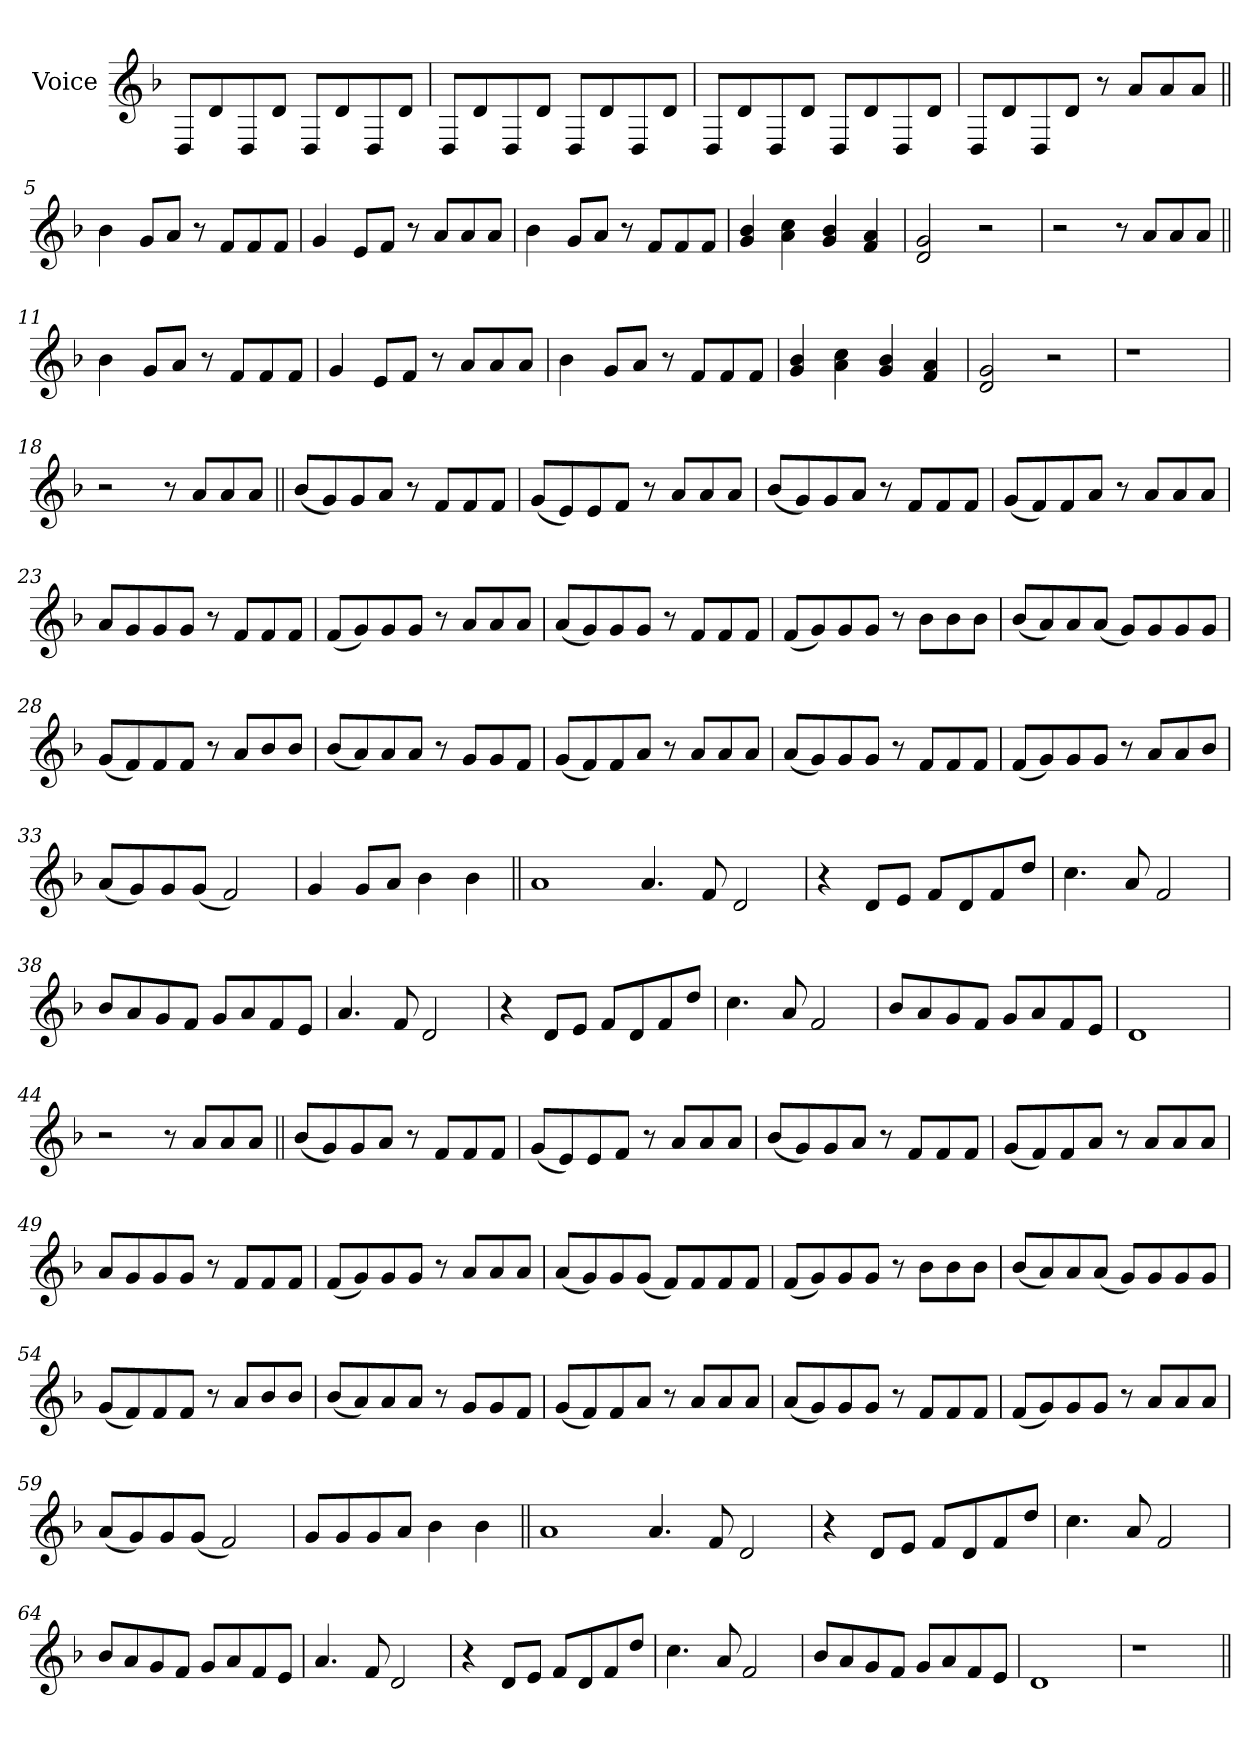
**kern
*part1
*staff1
*I"Voice
*I'Vc.
*clefG2
*k[b-]
=1
8D!L
8d!
8D!
8d!J
8D!L
8d!
8D!
8d!J
=2
8D!L
8d!
8D!
8d!J
8D!L
8d!
8D!
8d!J
=3
8D!L
8d!
8D!
8d!J
8D!L
8d!
8D!
8d!J
=4
8D!L
8d!
8D!
8d!J
8r
8aL
8a
8aJ
=5||
4b-
8gL
8aJ
8r
8fL
8f
8fJ
=6
4g
8eL
8fJ
8r
8aL
8a
8aJ
=7
4b-
8gL
8aJ
8r
8fL
8f
8fJ
=8
4g 4b-
4a 4cc
4g 4b-
4f 4a
=9
2d 2g
2r
=10
2r
8r
8aL
8a
8aJ
=11||
4b-
8gL
8aJ
8r
8fL
8f
8fJ
=12
4g
8eL
8fJ
8r
8aL
8a
8aJ
=13
4b-
8gL
8aJ
8r
8fL
8f
8fJ
=14
4g 4b-
4a 4cc
4g 4b-
4f 4a
=15
2d 2g
2r
=16
1r
=17
1r
=18
2r
8r
8aL
8a
8aJ
=19||
(<8b-L
8g)
8g
8aJ
8r
8fL
8f
8fJ
=20
(<8gL
8e)
8e
8fJ
8r
8aL
8a
8aJ
=21
(<8b-L
8g)
8g
8aJ
8r
8fL
8f
8fJ
=22
(<8gL
8f)
8f
8aJ
8r
8aL
8a
8aJ
=23
8aL
8g
8g
8gJ
8r
8fL
8f
8fJ
=24
(<8fL
8g)
8g
8gJ
8r
8aL
8a
8aJ
=25
(<8aL
8g)
8g
8gJ
8r
8fL
8f
8fJ
=26
(<8fL
8g)
8g
8gJ
8r
8b-L
8b-
8b-J
=27
(<8b-L
8a)
8a
(<8aJ
8gL)
8g
8g
8gJ
=28
(<8gL
8f)
8f
8fJ
8r
8aL
8b-
8b-J
=29
(<8b-L
8a)
8a
8aJ
8r
8gL
8g
8fJ
=30
(<8gL
8f)
8f
8aJ
8r
8aL
8a
8aJ
=31
(<8aL
8g)
8g
8gJ
8r
8fL
8f
8fJ
=32
(<8fL
8g)
8g
8gJ
8r
8aL
8a
8b-J
=33
(<8aL
8g)
8g
(<8gJ
2f)
=34
4g
8gL
8aJ
4b-
4b-
=35||
1a
4.a!
8f!
2d!
=36
4r
8d!L
8e!J
8f!L
8d!
8f!
8dd!J
=37
4.cc!
8a!
2f!
=38
8b-!L
8a!
8g!
8f!J
8g!L
8a!
8f!
8e!J
=39
4.a!
8f!
2d!
=40
4r
8d!L
8e!J
8f!L
8d!
8f!
8dd!J
=41
4.cc!
8a!
2f!
=42
8b-!L
8a!
8g!
8f!J
8g!L
8a!
8f!
8e!J
=43
1d!
=44
2r
8r
8aL
8a
8aJ
=45||
(<8b-L
8g)
8g
8aJ
8r
8fL
8f
8fJ
=46
(<8gL
8e)
8e
8fJ
8r
8aL
8a
8aJ
=47
(<8b-L
8g)
8g
8aJ
8r
8fL
8f
8fJ
=48
(<8gL
8f)
8f
8aJ
8r
8aL
8a
8aJ
=49
8aL
8g
8g
8gJ
8r
8fL
8f
8fJ
=50
(<8fL
8g)
8g
8gJ
8r
8aL
8a
8aJ
=51
(<8aL
8g)
8g
(<8gJ
8fL)
8f
8f
8fJ
=52
(<8fL
8g)
8g
8gJ
8r
8b-L
8b-
8b-J
=53
(<8b-L
8a)
8a
(<8aJ
8gL)
8g
8g
8gJ
=54
(<8gL
8f)
8f
8fJ
8r
8aL
8b-
8b-J
=55
(<8b-L
8a)
8a
8aJ
8r
8gL
8g
8fJ
=56
(<8gL
8f)
8f
8aJ
8r
8aL
8a
8aJ
=57
(<8aL
8g)
8g
8gJ
8r
8fL
8f
8fJ
=58
(<8fL
8g)
8g
8gJ
8r
8aL
8a
8aJ
=59
(<8aL
8g)
8g
(<8gJ
2f)
=60
8gL
8g
8g
8aJ
4b-
4b-
=61||
1a
4.a!
8f!
2d!
=62
4r
8d!L
8e!J
8f!L
8d!
8f!
8dd!J
=63
4.cc!
8a!
2f!
=64
8b-!L
8a!
8g!
8f!J
8g!L
8a!
8f!
8e!J
=65
4.a!
8f!
2d!
=66
4r
8d!L
8e!J
8f!L
8d!
8f!
8dd!J
=67
4.cc!
8a!
2f!
=68
8b-!L
8a!
8g!
8f!J
8g!L
8a!
8f!
8e!J
=69
1d!
=70
1r
=||
*-
